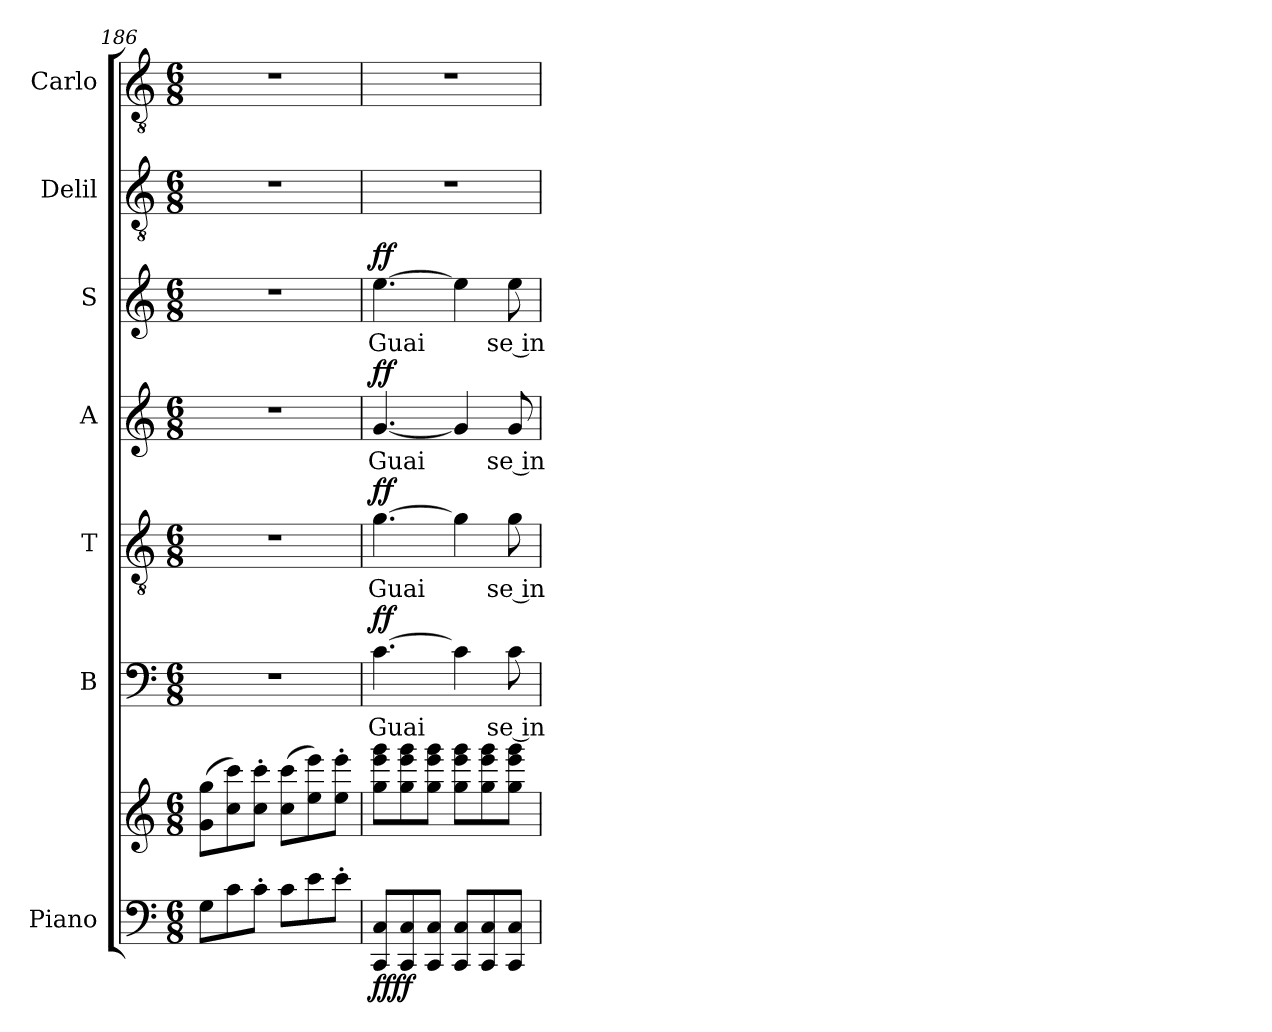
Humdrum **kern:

**kern	**kern	**dynam	**kern	**text	**dynam	**kern	**text	**dynam	**kern	**text	**dynam	**kern	**text	**dynam	**kern	**kern
*part7	*part7	*part7	*part6	*part6	*part6	*part5	*part5	*part5	*part4	*part4	*part4	*part3	*part3	*part3	*part2	*part1
*staff8	*staff7	*staff7/8	*staff6	*staff6	*staff6	*staff5	*staff5	*staff5	*staff4	*staff4	*staff4	*staff3	*staff3	*staff3	*staff2	*staff1
*I"Piano	*	*	*I"B	*	*	*I"T	*	*	*I"A	*	*	*I"S	*	*	*I"Delil	*I"Carlo
*I'Pno	*	*	*I'B	*	*	*I'T	*	*	*I'A	*	*	*I'S	*	*	*	*
*clefF4	*clefG2	*	*clefF4	*	*	*clefGv2	*	*	*clefG2	*	*	*clefG2	*	*	*clefGv2	*clefGv2
*k[]	*k[]	*	*k[]	*	*	*k[]	*	*	*k[]	*	*	*k[]	*	*	*k[]	*k[]
*M6/8	*M6/8	*	*M6/8	*	*	*M6/8	*	*	*M6/8	*	*	*M6/8	*	*	*M6/8	*M6/8
=186	=186	=186	=186	=186	=186	=186	=186	=186	=186	=186	=186	=186	=186	=186	=186	=186
8G\L	(8g\ 8gg\L	.	2.r	.	.	2.r	.	.	2.r	.	.	2.r	.	.	2.r	2.r
8c\	8cc\ 8ccc\)	.	.	.	.	.	.	.	.	.	.	.	.	.	.	.
8c'\J	8cc\' 8ccc\'J	.	.	.	.	.	.	.	.	.	.	.	.	.	.	.
8c\L	(8cc\ 8ccc\L	.	.	.	.	.	.	.	.	.	.	.	.	.	.	.
8e\	8ee\ 8eee\)	.	.	.	.	.	.	.	.	.	.	.	.	.	.	.
8e'\J	8ee\' 8eee\'J	.	.	.	.	.	.	.	.	.	.	.	.	.	.	.
=187	=187	=187	=187	=187	=187	=187	=187	=187	=187	=187	=187	=187	=187	=187	=187	=187
!	!	!LO:DY:b=2	!	!	!	!	!	!	!	!	!	!	!	!	!	!
!	!	!LO:DY:n=1:b	!	!	!LO:DY:a	!	!	!LO:DY:a	!	!	!LO:DY:a	!	!	!LO:DY:a	!	!
8CC/ 8C/L	8gg\ 8eee\ 8ggg\L	ff ff	[4.c\	Guai	ff	[4.g\	Guai	ff	[4.g/	Guai	ff	[4.ee\	Guai	ff	2.r	2.r
8CC/ 8C/	8gg\ 8eee\ 8ggg\	.	.	.	.	.	.	.	.	.	.	.	.	.	.	.
8CC/ 8C/J	8gg\ 8eee\ 8ggg\J	.	.	.	.	.	.	.	.	.	.	.	.	.	.	.
8CC/ 8C/L	8gg\ 8eee\ 8ggg\L	.	4c\]	.	.	4g\]	.	.	4g/]	.	.	4ee\]	.	.	.	.
8CC/ 8C/	8gg\ 8eee\ 8ggg\	.	.	.	.	.	.	.	.	.	.	.	.	.	.	.
8CC/ 8C/J	8gg\ 8eee\ 8ggg\J	.	8c\	se in-	.	8g\	se in-	.	8g/	se in-	.	8ee\	se in-	.	.	.
=	=	=	=	=	=	=	=	=	=	=	=	=	=	=	=	=
*-	*-	*-	*-	*-	*-	*-	*-	*-	*-	*-	*-	*-	*-	*-	*-	*-
